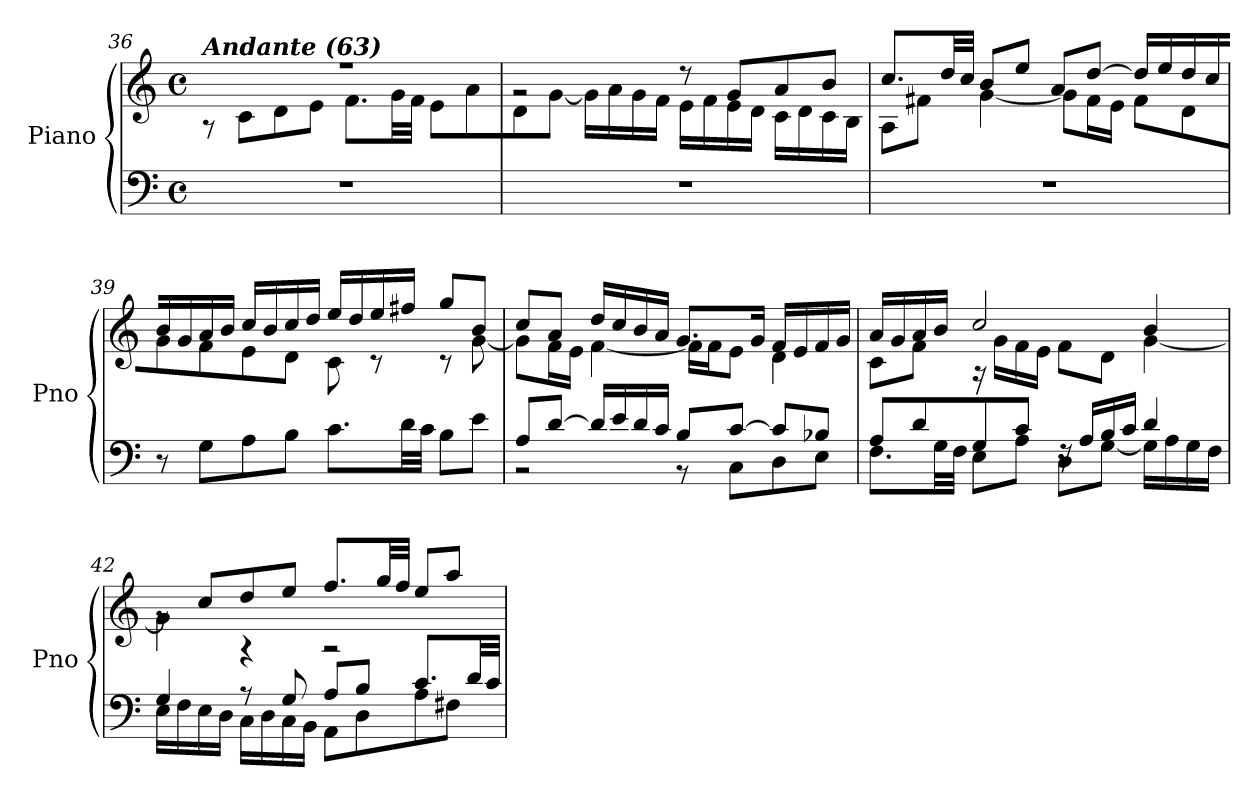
**kern	**kern
*part1	*part1
*staff2	*staff1
*I"Piano	*
*I'Pno	*
!!LO:PB:g=z
*clefF4	*clefG2
*k[]	*k[]
*M4/4	*M4/4
*met(c)	*met(c)
=36	=36
*	*^
!	!LO:TX:a:Bi:t=Andante (63)	!
1r	1r	8rA
.	.	8c\L
.	.	8d\
.	.	8e\J
.	.	8.f\L
.	.	32g\LL
.	.	32f\JJJ
.	.	8e\L
.	.	8a\
=37	=37	=37
1r	2rg	8d\
.	.	[8g\J
.	.	16g\LL]
.	.	16a\
.	.	16g\
.	.	16f\JJ
.	8r	16e\LL
.	.	16f\
.	8g/L	16e\
.	.	16d\JJ
.	8a/	16c\LL
.	.	16d\
.	8b/J	16c\
.	.	16B\JJ
=38	=38	=38
1r	8.cc/L	8A\L
.	.	8f#X\J
.	32dd/LL	.
.	32cc/JJJ	.
.	8b/L	[4g\
.	8ee/J	.
.	8a/L	8g\L]
.	[8dd/J	16f#\L
.	.	16e\JJ
.	16dd/LL]	8f#\L
.	16ee/	.
.	16dd/	8d\
.	16cc/	.
=39	=39	=39
8r	16b/	8g\
.	16g/	.
8G\L	16a/	8f\
.	16b/JJ	.
8A\	16cc/LL	8e\
.	16b/	.
8B\J	16cc/	8d\J
.	16dd/JJ	.
8.c\L	16ee/LL	8c\
.	16dd/	.
.	16ee/	8r
32d\LL	16ff#X/JJ	.
32c\JJJ	.	.
8B\L	8gg/L	8r
8e\J	8b/J	[8g\
!!LO:LB:g=z	!!
=40	=40	=40
*^	*	*
8A/L	2r	8cc/L	8g\L]
[8d/J	.	8a/J	16f\L
.	.	.	16e\JJ
16d/LL]	.	16dd/LL	[4f\
16e/	.	16cc/	.
16d/	.	16b/	.
16c/JJ	.	16a/JJ	.
8B/L	8r	8.g/L	16f\LL]
.	.	.	16f\J
[8c/J	8C\L	.	8e\J
.	.	16g/Jk	.
8c/L]	8D\	16f/LL	4d\
.	.	16e/	.
8B-X/J	8E\J	16f/	.
.	.	16g/JJ	.
=41	=41	=41	=41
8A/L	8.F\L	16a/LL	8c\L
.	.	16g/	.
8d/	.	16a/	8f\J
.	32G\LL	16b/JJ	.
.	32F\JJJ	.	.
8G/	8E\L	2cc/	16rA
.	.	.	16g\LL
8c/J	8A\J	.	16f\
.	.	.	16e\JJ
16rF	8D\L	.	8f\L
16A/LL	.	.	.
16B/	[8G\J	.	8d\J
16c/JJ	.	.	.
4d/	16G\LL]	4b/	[4g\
.	16A\	.	.
.	16G\	.	.
.	16F\JJ	.	.
=42	=42	=42	=42
4G/	16E\LL	8rg	4g\]
.	16F\	.	.
.	16E\	8cc/L	.
.	16D\JJ	.	.
8r	16C\LL	8dd/	4rA
.	16D\	.	.
8G/	16C\	8ee/J	.
.	16BB\JJ	.	.
8A/L	8AA\L	8.ff/L	2rA
8B/J	8D\	.	.
.	.	32gg/LL	.
.	.	32ff/JJJ	.
8.c/L	8A\	8ee/L	.
.	8F#X\J	8aa/J	.
32d/LL	.	.	.
32c/JJJ	.	.	.
*v	*v	*	*
*	*v	*v
=	=
*-	*-
